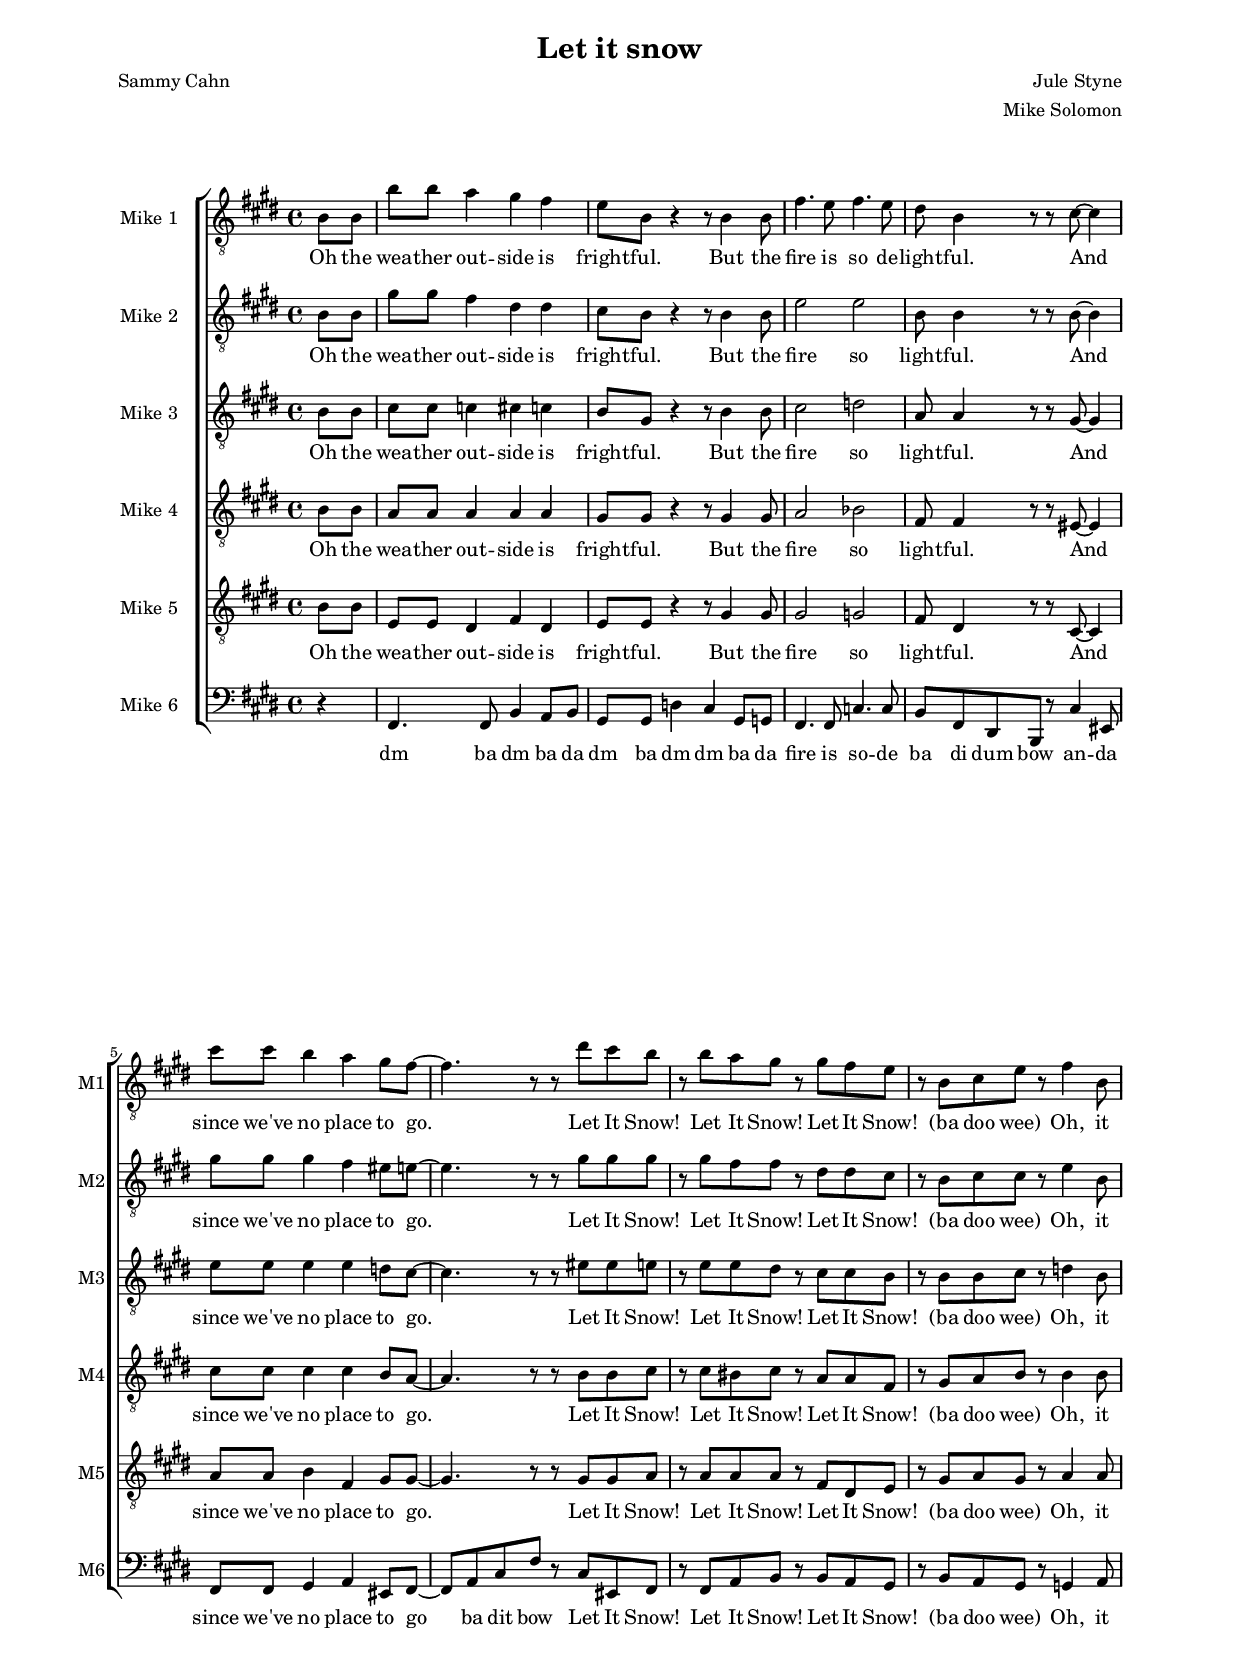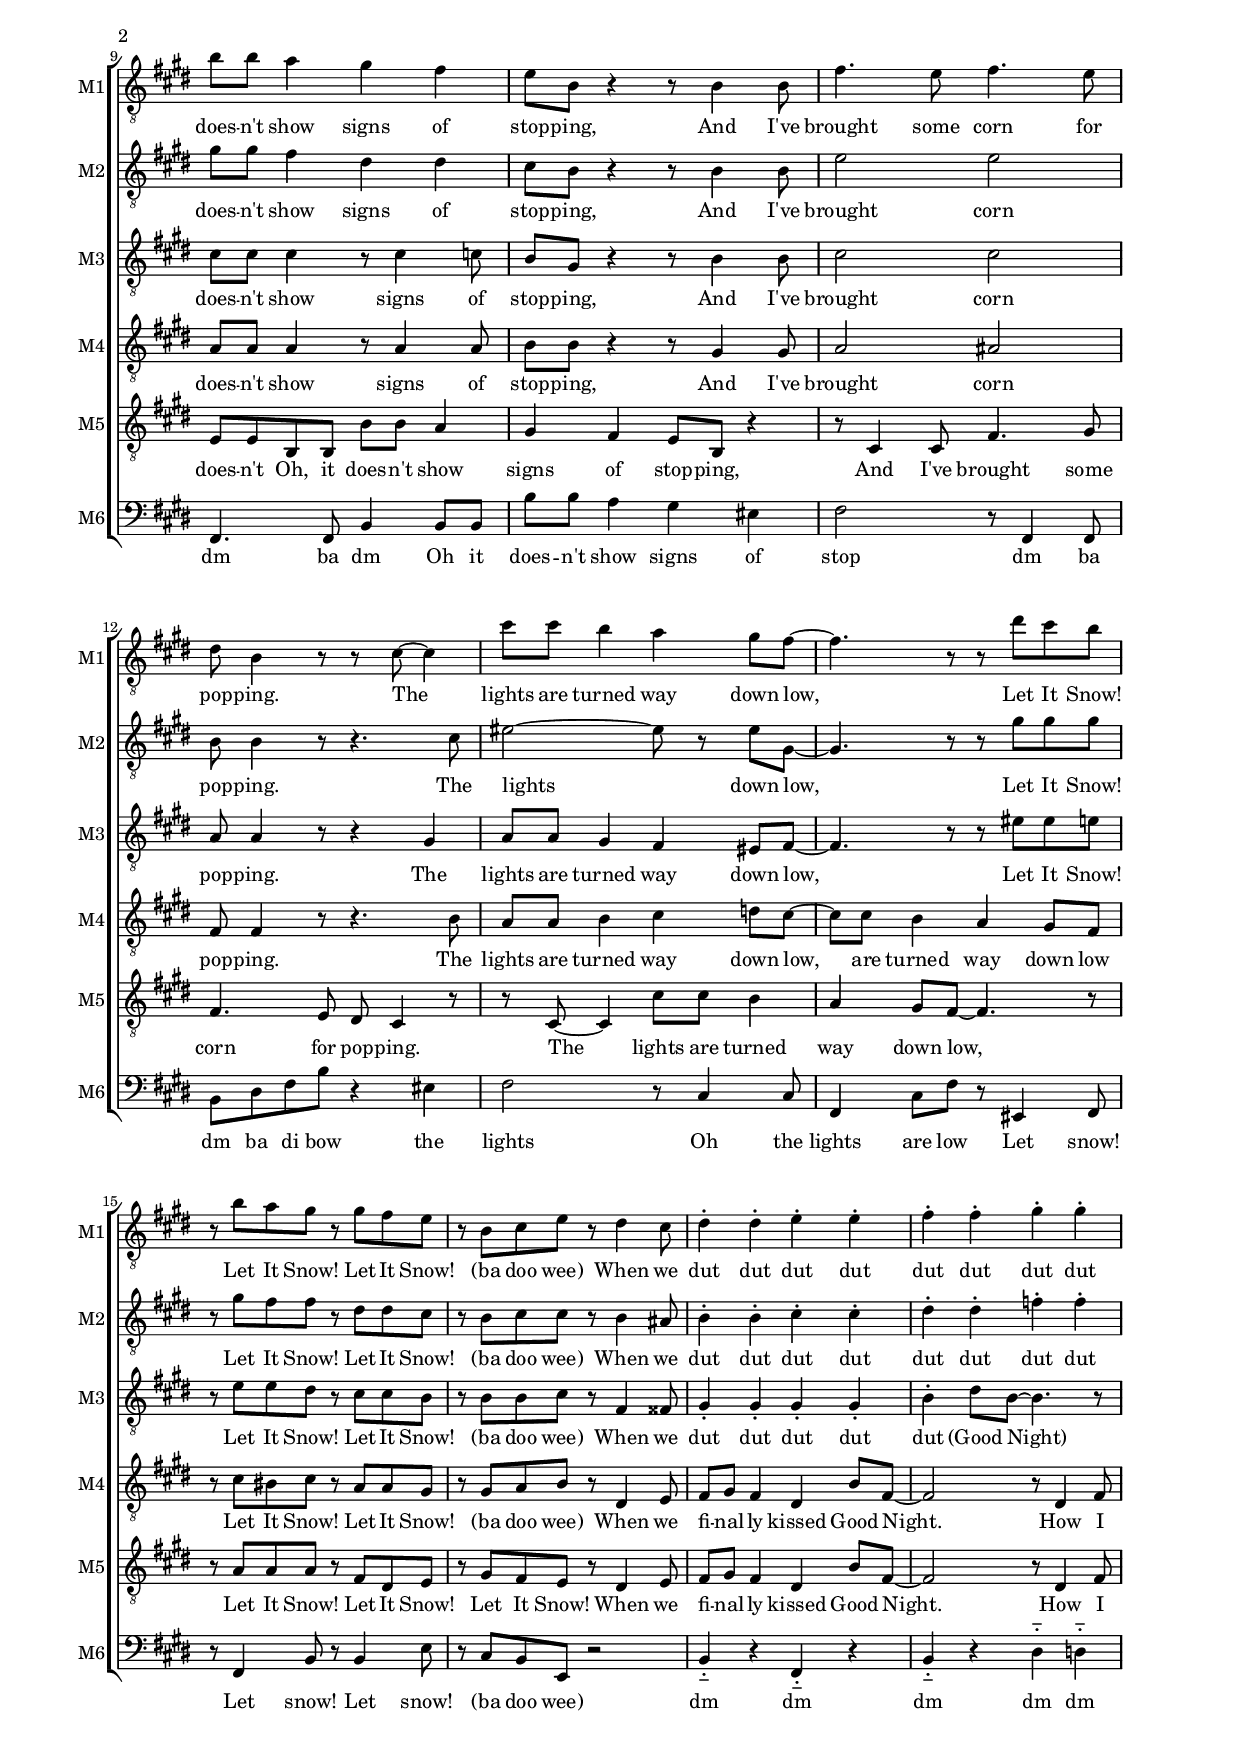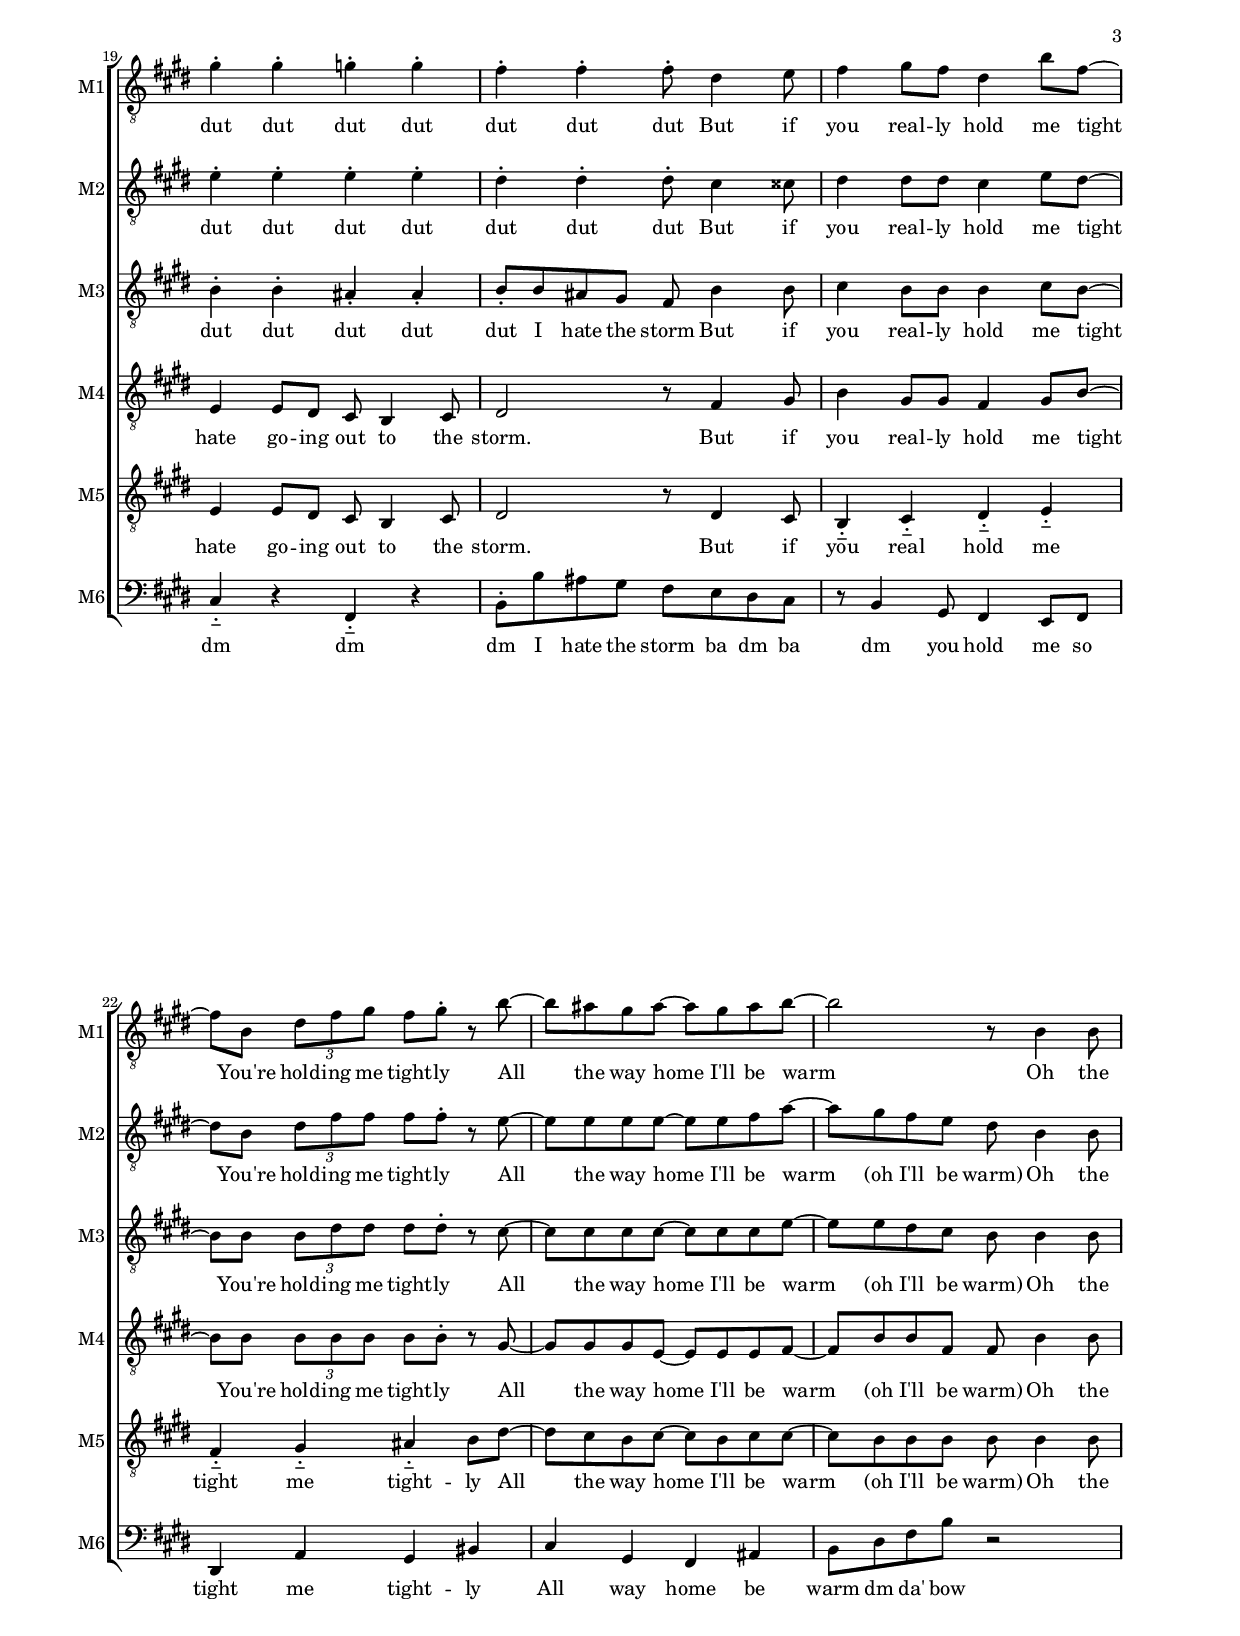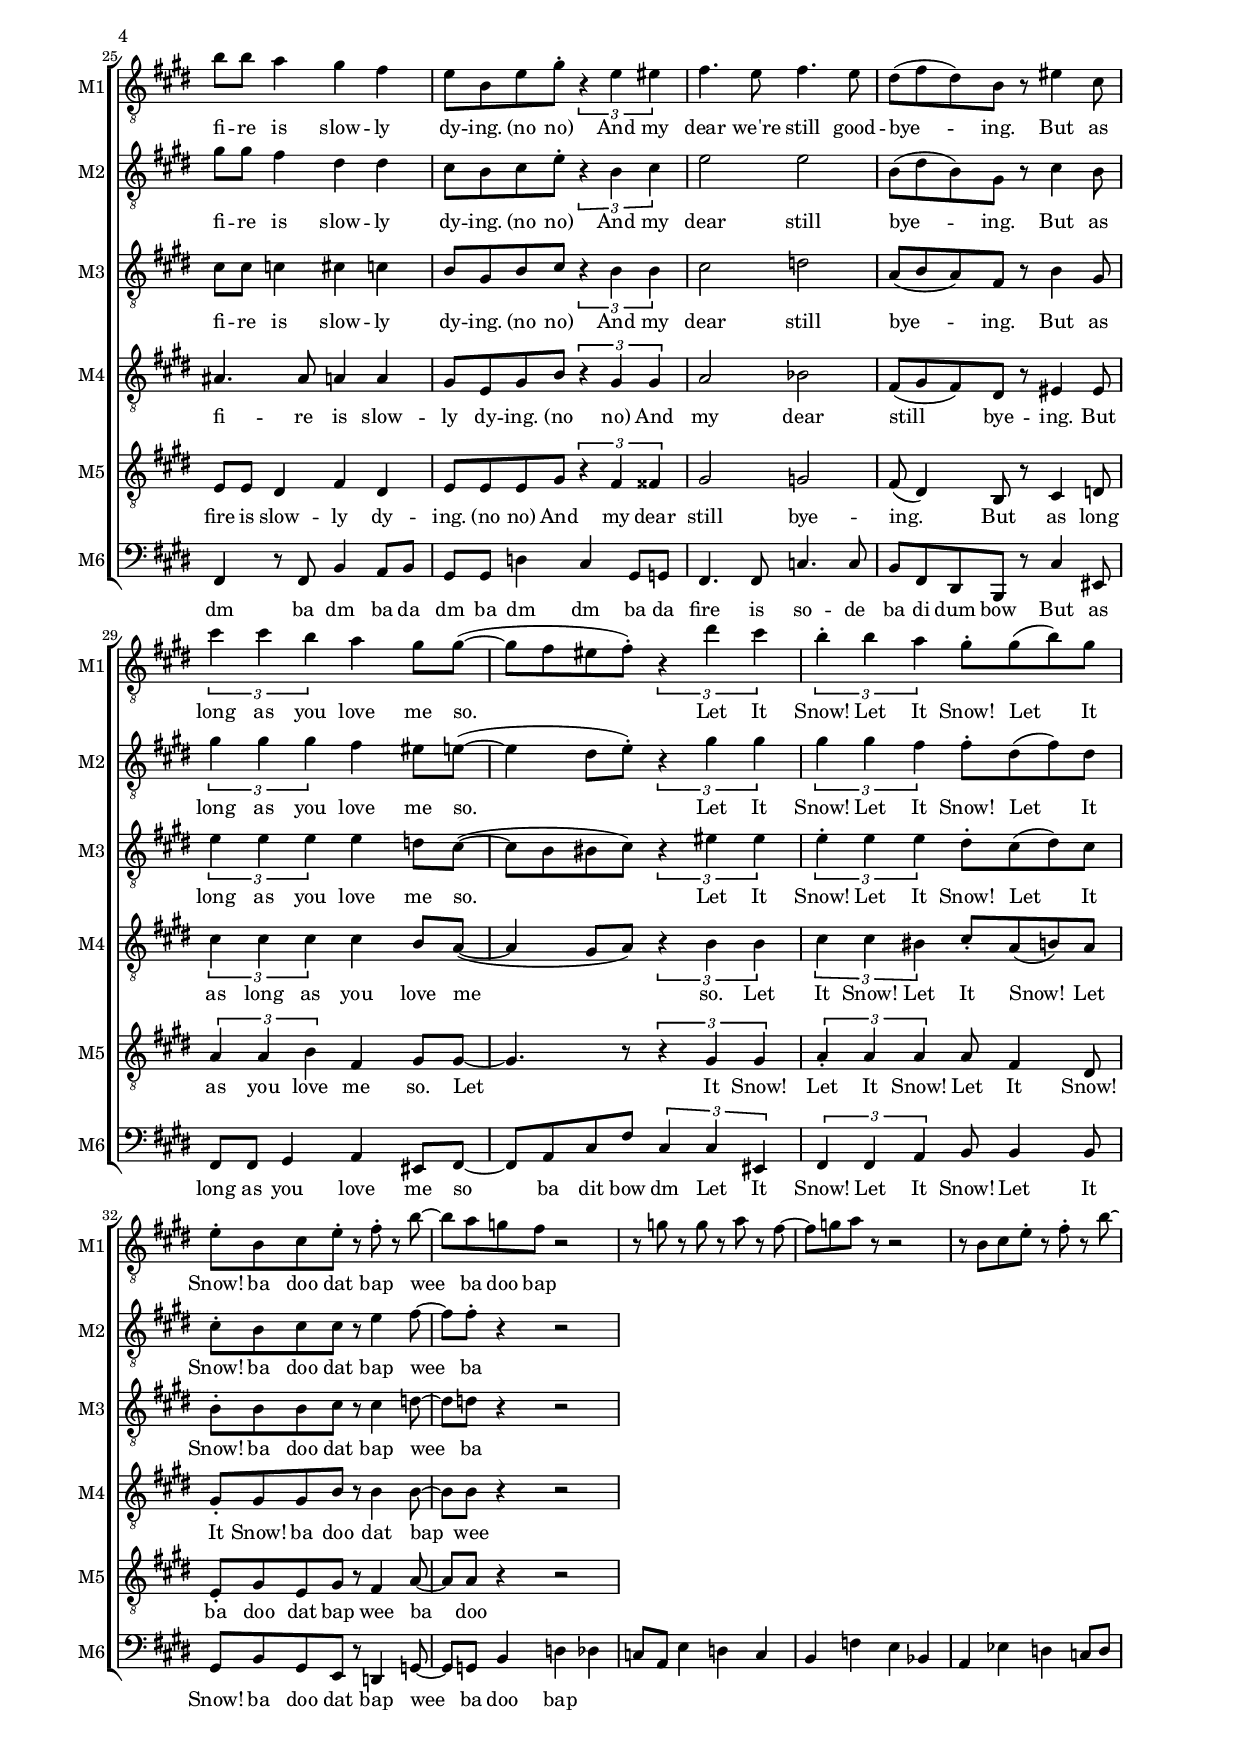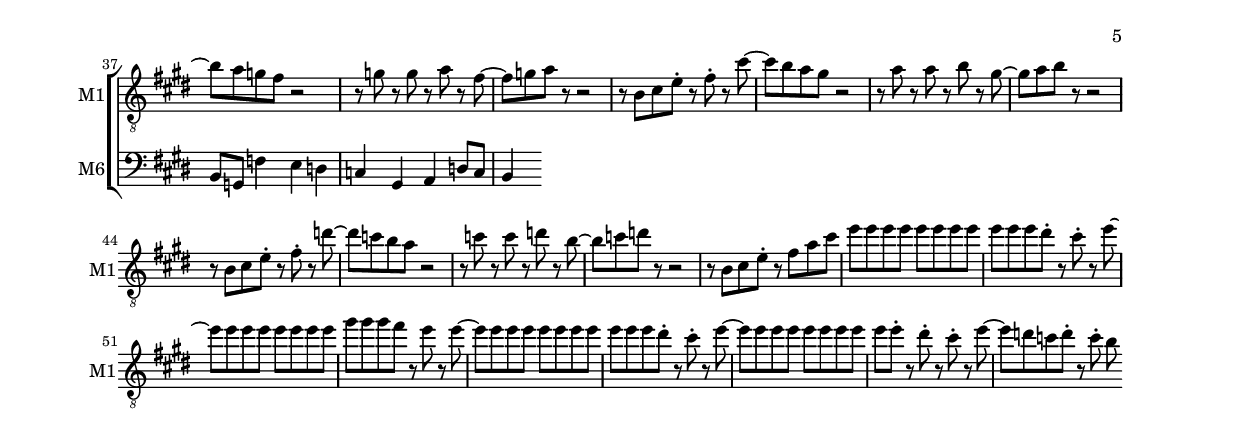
\version "2.19.83"

% studio
% snow
% party
% dev
% fire
% sauna

one = \relative c' {
    \key e \major
    \partial 4
    \clef "treble_8"
    b8\f b |
    b'8 b a4 gis fis |
    e8 b r4 r8 b4 b8 |
    fis'4. e8 fis4. e8 |
    dis8 b4 r8 r cis ~ cis4 |
    cis'8 cis b4 a gis8 fis ~ |
    fis4. r8 r8 dis' cis b |
    r b a gis r gis fis e |
    r b cis e r fis4 b,8 |
    b'8 b a4 gis fis |
    e8 b r4 r8 b4 b8 |
    fis'4. e8 fis4. e8 |
    dis8 b4 r8 r8 cis8 ~ cis4 |
    cis'8 cis b4 a gis8 fis ~ |
    fis4. r8 r8 dis' cis b |
    r b a gis r gis fis e |
    r b cis e r dis4 cis8 |
    dis4-. dis-. e-. e-. |
    fis-. fis-. gis-. gis-. |
    gis-. gis-. g-. g-. |
    fis-. fis-. fis8-. dis4 e8 |
    fis4 gis8 fis dis4 b'8 fis ~ |
    fis b, \times 2/3 { dis fis gis } fis gis-. r b ~ |
    b ais gis ais ~ ais gis ais b ~ |
    b2 r8 b,4 b8 |
    b'8 b a4 gis fis |
    e8 b e gis-. \times 2/3 { r4 e eis } |
    fis4. e8 fis4. e8 |
    dis8 ( fis dis ) b r8 eis4 cis8 |
    \times 2/3 { cis'4 cis b4 } a4 gis8 gis ~ ( |
    gis fis eis fis-. ) \times 2/3 { r4 dis' cis } |
    \times 2/3 { b-. b a } gis8-. gis ( b ) gis |
    e-. b cis e-. r fis-. r b ~ |
    b a g fis r2 |
    r8 g r g r a r fis ~ |
    fis g a r r2 |
    r8 b, cis e-. r fis-. r b ~ |
    b a g fis r2 |
    r8 g r g r a r fis ~ |
    fis g a r r2 |
    r8 b, cis e-. r fis-. r cis' ~ |
    cis b a gis r2 |
    r8 a r a r b r gis ~ |
    gis a b r r2 |
    r8 b, cis e-. r fis-. r d' ~ |
    d c b a r2 |
    r8 c r c r d r b ~ |
    b c d r r2 |
    r8 b, cis e-. r fis a cis |
    e e e e e e e e |
    e e e dis-. r cis-. r e ~ |
    e e e e e e e e |
    gis gis gis fis r e r e ~ |
    e e e e e e e e |
    e e e dis-. r cis-. r e ~ |
    e e e e e e e e |
    e e-. r dis-. r cis-. r e ~ |
    e d c d-. r c-. b
}

oneL = \lyricmode {
    Oh the wea -- ther out -- side is fright -- ful.
    But the fire is so de -- light -- ful.
    And since we've no place to go.
    Let It Snow! Let It Snow! Let It Snow!
    (ba doo wee)
    Oh, it does -- n't show signs of stop -- ping,
    And I've brought some corn for pop -- ping.
    The lights are turned way down low,
    Let It Snow! Let It Snow! Let It Snow!
    (ba doo wee)
    When we
    dut dut dut dut dut dut dut dut dut dut dut dut dut dut dut
    But if you real -- ly hold me tight
    You're hold -- ing me tight -- ly
    All the way home I'll be warm
    Oh the fi -- re is slow -- ly dy -- ing. (no no)
    And my dear we're still good -- bye -- ing.
    But as long as you love me so.
    Let It Snow! Let It Snow! Let It Snow!
    ba doo dat bap wee ba doo bap  
}

two = \relative c' {
    \key e \major
    \partial 4
    \clef "treble_8"
    b8\ppp b |
    gis'8\f gis fis4 dis dis |
    cis8 b8 r4 r8 b4 b8 |
    e2 e |
    b8 b4 r8 r b8 ~ b4 |
    gis'8 gis gis4 fis eis8 e ~ |
    e4. r8 r8 gis gis gis |
    r gis fis fis r dis dis cis |
    r b cis cis r e4 b8\pp |
    gis'8\f gis fis4 dis dis |
    cis8 b8 r4 r8 b4 b8 |
    e2 e |
    b8 b4 r8 r4. cis8 |
    eis2 ~ eis8 r eis8 gis, ~ |
    gis4. r8 r8 gis' gis gis |
    r gis fis fis r dis dis cis |
    r b cis cis r b4 ais8 |
    b4-. b-. cis-. cis-. |
    dis-. dis-. f-. f-. |
    e-. e-. e-. e-. |
    dis-. dis-. dis8-. cis4 cisis8 |
    dis4 dis8 dis cis4 e8 dis ~ |
    dis b\ppp \times 2/3 { dis fis fis } fis fis-. r e\f ~ |
    e e e e ~ e e fis a ~ |
    a gis fis e dis b4\ppp b8 |
    gis'8\f gis fis4 dis dis |
    cis8 b cis e-. \times 2/3 { r4 b cis } |
    e2 e |
    b8 ( dis b ) gis r8 cis4 b8 |
    \times 2/3 { gis'4 gis gis } fis eis8 e ~ ( |
    e4 dis8 e-. ) \times 2/3 { r4 gis gis } |
    \times 2/3 { gis gis fis } fis8-. dis ( fis ) dis |
    cis-. b cis cis r e4 fis8 ~ |
    fis fis8-. r4 r2 |
}

twoL = \lyricmode {
    Oh the wea -- ther out -- side is fright -- ful.
    But the fire so light -- ful.
    And since we've no place to go.
    Let It Snow! Let It Snow! Let It Snow!
    (ba doo wee)
    Oh, it does -- n't show signs of stop -- ping,
    And I've brought corn pop -- ping.
    The lights down low,
    Let It Snow! Let It Snow! Let It Snow!
    (ba doo wee)
    When we
    dut dut dut dut dut dut dut dut dut dut dut dut dut dut dut
    But if you real -- ly hold me tight
    You're hold -- ing me tight -- ly
    All the way home I'll be warm (oh I'll be warm)
    Oh the fi -- re is slow -- ly dy -- ing. (no no)
    And my dear still bye -- ing.
    But as long as you love me so.
    Let It Snow! Let It Snow! Let It Snow!
    ba doo dat bap wee ba doo bap  
}

three = \relative c' {
    \key e \major
    \partial 4
    \clef "treble_8"
    b8\ppp b |
    cis8\f cis c4 cis c |
    b8 gis r4 r8 b4 b8 |
    cis2 d |
    a8 a4 r8 r gis8 ~ gis4 |
    e'8 e e4 e d8 cis ~ |
    cis4. r8 r eis eis e |
    r e e dis r cis cis b |
    r b b cis r d4 b8\pp |
    cis8\f cis cis4 r8 cis4 c8 |
    b8 gis r4 r8 b4 b8 |
    cis2 cis |
    a8 a4 r8 r4 gis4 |
    a8 a gis4 fis eis8 fis ~ |
    fis4. r8 r8 eis' eis e |
    r e e dis8 r cis cis b8 |
    r b b cis r fis,4 fisis8 |
    gis4-. gis-. gis-. gis-. |
    b-. dis8 b ~ b4. r8 |
    b4-. b-. ais-. ais-. |
    b8-. b ais gis fis b4 b8  |
    cis4 b8 b b4 cis8 b ~ |
    b b\ppp \times 2/3 { b dis\f dis } dis dis-. r cis ~ |
    cis cis cis cis ~ cis cis cis e ~ |
    e e dis cis b b4\ppp b8 |
    cis8\f cis c4 cis c |
    b8 gis b cis \times 2/3 { r4 b b } |
    cis2 d |
    a8 ( b a ) fis r8 b4 gis8 |
    \times 2/3 { e'4 e e } e d8 cis ~ ( |
    cis b bis cis ) \times 2/3 { r4 eis eis } |
    \times 2/3 { e-. e e } dis8-. cis ( dis ) cis |
    b-. b b cis r cis4 d8 ~ |
    d8 d8 r4 r2 |
}

threeL = \lyricmode {
    Oh the wea -- ther out -- side is fright -- ful.
    But the fire so light -- ful.
    And since we've no place to go.
    Let It Snow! Let It Snow! Let It Snow!
    (ba doo wee)
    Oh, it does -- n't show signs of stop -- ping,
    And I've brought corn pop -- ping.
    The lights are turned way down low,
    Let It Snow! Let It Snow! Let It Snow!
    (ba doo wee)
    When we
    dut dut dut dut dut (Good Night) dut dut dut dut dut I hate the storm
    But if you real -- ly hold me tight
    You're hold -- ing me tight -- ly
    All the way home I'll be warm (oh I'll be warm)
    Oh the fi -- re is slow -- ly dy -- ing. (no no)
    And my dear still bye -- ing.
    But as long as you love me so.
    Let It Snow! Let It Snow! Let It Snow!
    ba doo dat bap wee ba doo bap  
}

four = \relative c' {
    \key e \major
    \partial 4
    \clef "treble_8"
    b8\ppp b |
    a8\f a a4 a a |
    gis8 gis r4 r8 gis4 gis8 |
    a2 bes |
    fis8 fis4 r8 r eis8 ~ eis4 |
    cis'8 cis cis4 cis b8 a ~ |
    a4. r8 r b b cis |
    r cis bis cis r a a fis |
    r gis a b r b4\ppp b8 |
    a8\f a a4 r8 a4 a8 |
    b8 b r4 r8 gis4 gis8 |
    a2 ais |
    fis8 fis4 r8 r4. b8 |
    a8 a b4 cis d8 cis ~ |
    cis8 cis b4 a gis8 fis |
    r cis' bis cis r a a gis |
    r gis a b r dis,4 e8 |
    fis8 gis fis4 dis b'8 fis ~ |
    fis2 r8 dis4 fis8 |
    e4 e8 dis cis b4 cis8 |
    dis2 r8 fis4 gis8 |
    b4 gis8 gis fis4 gis8 b ~ |
    b b \times 2/3 { b b b } b b-. r gis ~ |
    gis gis gis e ~ e e e fis ~ |
    fis b b fis fis b4 b8 |
    ais4. ais8 a4 a |
    gis8 e gis b \times 2/3 { r4 gis gis } |
    a2 bes |
    fis8 ( gis fis ) dis r8 eis4 eis8 |
    \times 2/3 { cis'4 cis cis4 } cis b8 a ~ ( |
    a4 gis8 a ) \times 2/3 { r4 b b } |
    \times 2/3 { cis cis bis } cis8-. a ( b ) a |
    gis-. gis gis b r b4 b8 ~ |
    b8 b r4 r2 |
}

fourL = \lyricmode {
    Oh the wea -- ther out -- side is fright -- ful.
    But the fire so light -- ful.
    And since we've no place to go.
    Let It Snow! Let It Snow! Let It Snow!
    (ba doo wee)
    Oh, it does -- n't show signs of stop -- ping,
    And I've brought corn pop -- ping.
    The lights are turned way down low, are turned way down low
    Let It Snow! Let It Snow!
    (ba doo wee)
    When we
    fi -- nal -- ly kissed Good Night.
    How I hate go -- ing out to the storm.
    But if you real -- ly hold me tight
    You're hold -- ing me tight -- ly
    All the way home I'll be warm (oh I'll be warm)
    Oh the fi -- re is slow -- ly dy -- ing. (no no)
    And my dear still bye -- ing.
    But as long as you love me so.
    Let It Snow! Let It Snow! Let It Snow!
    ba doo dat bap wee ba doo bap  
}

five = \relative c' {
    \key e \major
    \partial 4
    \clef "treble_8"
    b8\ppp b |
    e,8\f e dis4 fis dis |
    e8 e r4 r8 gis4 gis8 |
    gis2 g |
    fis8 dis4 r8 r cis8 ~ cis4 |
    a'8 a b4 fis gis8 gis ~ |
    gis4. r8 r gis gis a |
    r a a a r fis dis e |
    r gis a gis r a4 a8\mf |
    e8 e b8 b b'8 b a4 |
    gis fis e8 b r4 |
    r8 cis4 cis8 fis4. gis8 |
    fis4. e8 dis8 cis4 r8 |
    r cis ~ cis4 cis'8 cis b4 |
    a gis8 fis ~ fis4. r8 |
    r a a a r fis dis e |
    r gis fis e r dis4 e8 |
    fis8 gis fis4 dis b'8 fis ~ |
    fis2 r8 dis4 fis8 |
    e4 e8 dis cis b4 cis8 |
    dis2 r8 dis4 cis8 |
    b4-_ cis-_ dis-_ e-_ |
    fis-_ gis-_ ais-_ b8 dis ~ |
    dis cis b cis ~ cis b cis cis ~ |
    cis b b b b8 b4\ppp b8 |
    e,8\f e dis4 fis dis |
    e8 e e gis \times 2/3 { r4 fis fisis } |
    gis2 g |
    fis8 ( dis4 ) b8 r cis4 d8 |
    \times 2/3 { a'4 a b } fis gis8 gis ~ |
    gis4. r8 \times 2/3 { r4 gis gis } |
    \times 2/3 { a-. a a } a8 fis4 dis8 |
    e-. gis e gis r fis4 a8 ~ |
    a8 a r4 r2 |
}

fiveL = \lyricmode {
    Oh the wea -- ther out -- side is fright -- ful.
    But the fire so light -- ful.
    And since we've no place to go.
    Let It Snow! Let It Snow! Let It Snow!
    (ba doo wee)
    Oh, it does -- n't Oh, it does -- n't show signs of stop -- ping,
    And I've brought some corn for pop -- ping.
    The lights are turned way down low,
    Let It Snow! Let It Snow! Let It Snow!
    When we
    fi -- nal -- ly kissed Good Night.
    How I hate go -- ing out to the storm.
    But if you real hold me tight me tight -- ly
    All the way home I'll be warm (oh I'll be warm)
    Oh the fire is slow -- ly dy -- ing. (no no)
    And my dear still bye -- ing.
    But as long as you love me so.
    Let It Snow! Let It Snow! Let It Snow!
    ba doo dat bap wee ba doo bap  
}

six = \relative c, {
    \key e \major
    \partial 4
    \clef bass
    r4 |
    fis4. fis8 b4 a8 b |
    gis8 gis d'4 cis gis8 g |
    fis4. fis8 c'4. c8 |
    b fis dis b r cis'4 eis,8 |
    fis8 fis gis4 a eis8 fis ~ |
    fis8 a cis fis r cis eis, fis |
    r fis a b r b a gis |
    r8 b a gis r g4 a8 |
    fis4. fis8 b4 b8 b |
    b'8 b a4 gis eis |
    fis2 r8 fis,4 fis8 |
    b8 dis fis b r4 eis,4 |
    fis2 r8 cis4 cis8 |
    fis,4 cis'8 fis8 r8 eis,4 fis8 |
    r fis4 b8 r b4 e8 |
    r cis b e, r2 |
    b'4-_ r fis-_ r |
    b-_ r dis-_ d-_ |
    cis-_ r fis,-_ r |
    b8-. b' ais gis fis e dis cis |
    r8 b4 gis8 fis4 e8 fis |
    dis4 a' gis bis |
    cis gis fis ais |
    b8 dis fis b r2 |
    fis,4 r8 fis b4 a8 b |
    gis8 gis d'4 cis gis8 g |
    fis4. fis8 c'4. c8 |
    b fis dis b r cis'4 eis,8 |
    fis8 fis gis4 a eis8 fis ~ |
    fis8 a cis fis \times 2/3 { cis4 cis eis, } |
    \times 2/3 { fis fis a } b8 b4 b8 |
    gis8 b gis e r d4 g8 ~ |
    g8 g b4 d des |
    c8 a e'4 d c |
    b f' e bes |
    a ees' d c8 d |
    b8 g f'4 e d |
    c gis a d8 c |
    b4
}

sixL = \lyricmode {
    dm ba dm ba da
    dm ba dm dm ba da
    fire is so -- de
    ba di dum bow an -- da
    since we've no place to
    go ba dit bow
    Let It Snow! Let It Snow! Let It Snow!
    (ba doo wee)
    Oh, it
    dm ba dm Oh it does -- n't show signs of stop
    dm ba
    dm ba di bow the lights
    Oh the lights are low
    Let snow! Let snow! Let snow!
    (ba doo wee)
    dm dm dm dm dm dm dm
    dm I hate the storm ba dm ba
    dm you hold me so tight
    me tight -- ly
    All way home be warm dm da' bow
    dm ba dm ba da
    dm ba dm dm ba da
    fire is so -- de
    ba di dum bow But as
    long as you love me
    so ba dit bow dm
    Let It Snow! Let It Snow! Let It Snow!
    ba doo dat bap wee ba doo bap
}

unfoldSwing = #(define-music-function (parser location tp) (integer?)
#{
  \set Score.tempoWholesPerMinute = #(ly:make-moment (/ (* 3 tp) 2) 8 0 0)
  s8
  \set Score.tempoWholesPerMinute = #(ly:make-moment (* 3 tp) 8 0 0)
  s8
#})

muzak = \new ChoirStaff <<
    \new Staff \with { instrumentName = "Mike 1" shortInstrumentName = "M1" } << \new Voice = "one" \one \new Lyrics \lyricsto "one" \oneL >>
    \new Staff \with { instrumentName = "Mike 2" shortInstrumentName = "M2" } << \new Voice = "two" \two \new Lyrics \lyricsto "two" \twoL >>
    \new Staff \with { instrumentName = "Mike 3" shortInstrumentName = "M3" } << \new Voice = "three" \three \new Lyrics \lyricsto "three" \threeL >>
    \new Staff \with { instrumentName = "Mike 4" shortInstrumentName = "M4" } << \new Voice = "four" \four \new Lyrics \lyricsto "four" \fourL >>
    \new Staff \with { instrumentName = "Mike 5" shortInstrumentName = "M5" } << \new Voice = "five" \five \new Lyrics \lyricsto "five" \fiveL >>
    \new Staff \with { instrumentName = "Mike 6" shortInstrumentName = "M6" } << \new Voice = "six" \six \new Lyrics \lyricsto "six" \sixL >>
>>

\score {
    \muzak
    \layout { \Score { \override DynamicText.stencil = ##f }}
}

\score {
    << { \unfoldRepeats \muzak } { \repeat unfold 86 { \unfoldSwing #98 } \set Score.tempoWholesPerMinute = #(ly:make-moment 98 4 0 0) s4 \repeat unfold 158 { \unfoldSwing #98 } } >>
    \midi {}
}

\header {
    title = "Let it snow"
    composer = "Jule Styne"
    arranger = "Mike Solomon"
    poet = "Sammy Cahn"
}

\paper {
    left-margin=2.0\cm
    right-margin=2.0\cm
}
#(set-global-staff-size 15.87)